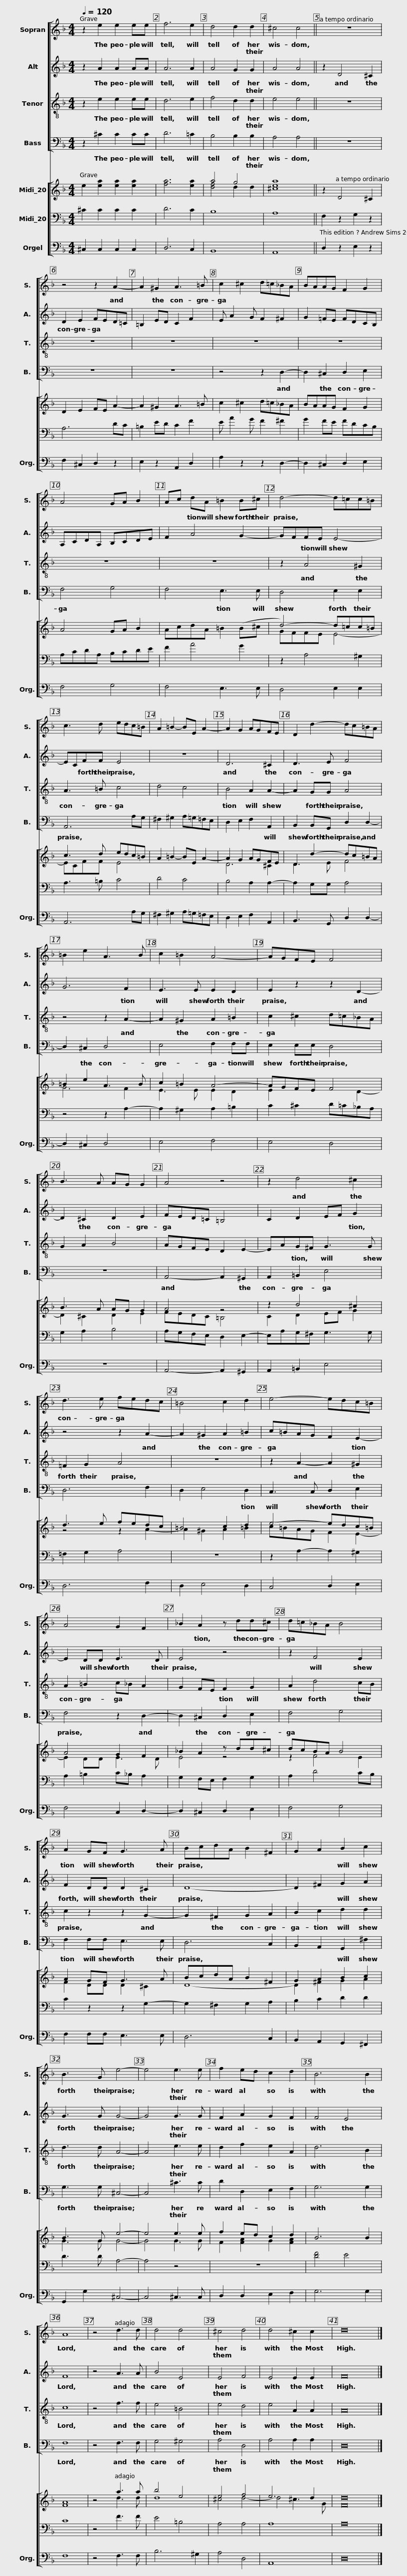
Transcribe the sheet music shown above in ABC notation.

X:1
%%score [ 1 2 3 4 ] [ ( 5 6 ) 7 8 ]
L:1/8
Q:1/4=120
M:4/4
I:linebreak $
K:F
V:1 treble
V:2 treble
V:3 treble-8
V:4 bass
V:5 treble
V:6 treble
V:7 bass
V:8 bass
V:1
 z2 e2 e2 ee | f6 e2 | d4 d2 d2 | ^c4 c4 ||$ z8 | %5
 z4 z2 A2- | A2 ^G2 A3 =B | c2 ^c2 d=c!courtesy!_BA |$ BAAG F2 G2 |$ A4 GA B2 | %10
 Ac dA =B2 B^c | d4- d!courtesy!=cc=B |$ c3 d edc=B | A2 =B2- BE A2- | A2 G2 AGFE |$ %15
 D2 d2- dc=BA | =B2 e2 A3 B | c2 =B2 A4- |$ AGFE F4 | B3 A AG G2 | %20
 A4 z4 |$ z2 d4 ^c2 |$ d3 e fedc | =B4 c2 d2 | e4- edc=B |$ %25
 A4 G2 F2 | !courtesy!_B2 A2 z dd^c | d!courtesy!=c!courtesy!_BA B4 |$ A2 GF G3 A | BcdA B2 ^F2 | %30
 G2 A2 B2 c2 | B3 G e4- |$ e4 e3 e |$ f2 ed c2 d2 | B6 B2 | %35
 A8 | z4 d3 d | d4 d4 | ^c4 d4 | d4 ^c2 c2 |$ %40
 d16 |] %41
V:2
 z2 A2 A2 AA | A6 A2 | A4 G2 G2 | A4 A4 ||$ z2 D4 ^C2 | %5
 D2 E2 FED!courtesy!=C | =B,2 ED C2 F2 | E A2 G F2 ^F2 |$ G2 !courtesy!=FE FDCB, |$ A,CDA, B,CDE | %10
 F2 A4 G2- | GFFE E4- |$ ECFF E4 | z8 | D6 ^C2 |$ %15
 D3 E F4 | G6 F2 | E3 E E2 D2 |$ E2 z2 z2 D2- | D2 ^C2 D2 E2 | %20
 FED!courtesy!=C =B,4 |$ C2 D2 EF G2 |$ z4 z2 A2- | A2 ^G2 A2 =B2 | c=BAG F2 E2- |$ %25
 E2 DD E3 D | E4 z4 | z2 F4 E2 |$ F2 DD D2 ^C2 | D8- | %30
 D2 ^F2 G2 A2 | G3 G G4- |$ G4 G3 G |$ F2 A2 G2 F2 | F4 E4 | %35
 F8 | z4 A3 A | B4 E4 | E4 F4 | E4 E2 E2 |$ %40
 F16 |] %41
V:3
 z2 e2 e2 ee | d6 e2 | f4 d2 d2 | e4 e4 ||$ z8 | %5
 z8 | z8 | z8 |$ z8 |$ z8 | %10
 z8 | z2 A4 ^G2 |$ A3 =B c4 | d4 c4 | B4 A2 A2- |$ %15
 A2 GG A4 | z4 z2 A2- | A2 ^G2 A2 =B2 |$ c2 ^c2 d=c!courtesy!_BA | G2 A2 B4 | %20
 AGFE D2 E2- |$ EAG^F G3 G |$ !courtesy!=F2 G2 A4 | z8 | z2 A2- A2 ^G2 |$ %25
 A2 =B2 c_B A2 | G2 FE F2 G2 | A2 d4 cB |$ c2 z2 z2 G2- | G2 ^F2 G2 A2 | %30
 B2 c2 d2 d2 | d3 d A4- |$ A4 e3 e |$ d2 f2 e2 A2 | d6 B2 | %35
 c8 | z4 f3 f | e4 =B4 | e4 d4 | e4 A2 A2 |$ %40
 A16 |] %41
V:4
 z2 ^C2 C2 CC | D6 !courtesy!=C2 | B,4 B,2 B,2 | A,4 A,4 ||$ z8 | %5
 z8 | z8 | z4 z2 D,2- |$ D,2 ^C,2 D,2 E,2 |$ F,4 G,4 | %10
 F,4 E,3 E, | D,4 E,2 E,2 |$ A,,6 A,G, | ^F,2 ^G,2 A,=G,=F,E, | D,2 E,2 F,2 A,,2 |$ %15
 B,,2 B,,G,, D,2 D,2- | D,2 ^C,2 D,4 | E,4 F,2 F,F, |$ E,2 E,E, D,4 | z8 | %20
 A,,4- A,,2 ^G,,2 |$ A,,2 =B,,2 E,4 |$ D,6 F,2 | D,2 E,4 D,2 | C,3 C, D,2 E,2 |$ %25
 F,4 z2 D,2- | D,2 ^C,2 D,2 E,2 | F,4 G,4 |$ F,2 F,F, E,3 E, | D,6 C,2 | %30
 B,,2 A,,2 G,,2 ^F,2 | G,3 G, ^C,4- |$ C,4 ^C3 C |$ D2 D,2 E,2 F,2 | G,6 G,2 | %35
 F,8 | z4 F,3 F, | G,4 ^G,4 | A,4 D,4 | A,4 A,2 A,2 |$ %40
 D,16 |] %41
V:5
 x8 | x8 | a4 g4 | x8 ||$ z2 D4 ^C2 | %5
 D2 E2 FE A2- | A2 ^G2 A3 =B | c2 ^c2 d=c!courtesy!_BA |$ BAAG F2 G2 |$ A4 GA B2 | %10
 AcdA =B2 (B^c | d4-) d!courtesy!=cc=B |$ c3 d edc=B | A2 =B2- BE A2- | A2 G2 AGFE |$ %15
 D2 d2- dc=BA | =B2 e2 A3 B | c2 =B2 A4- |$ AGFE F4 | B3 A AG G2 | %20
 A4 z4 |$ z2 d4 ^c2 |$ d3 e fedc | =B4 c2 d2 | e4- edc=B |$ %25
 A4 G2 F2 | !courtesy!_B2 A2 z dd^c | dcBA B4 |$ A2 GF G3 A | BcdA B2 ^F2 | %30
 G2 A2 B2 c2 | B3 G e4- |$ e4 e3 e |$ f2 ed c2 d2 | B6 B2 | %35
 A8 | z4 a3 a | b4 e4 | e4 f4 | e6 d2 |$ %40
 d16 |] %41
V:6
 e2 [ea]2 [ea]2 [ea]2 | [fa]6 [ea]2 | [df]4 d2 d2 | [^cea]8 ||$ x8 | %5
 x8 | x8 | x8 |$ x8 |$ x8 | %10
 x8 | GFFE E4- |$ ECFF E4 | x8 | D6 ^C2 |$ %15
 D3 E F4 | G6 F2 | E3 E E2 D2 |$ E2 x4 D2- | D2 ^C2 D2 E2 | %20
 FEDC =B,4 |$ C2 D2 EF G2 |$ z4 z2 A2- | A2 ^G2 A2 =B2 | c=BAG F2 E2- |$ %25
 E2 DD E3 D | E4 z4 | z2 F4 E2 |$ F2 DD D2 ^C2 | D8- | %30
 D2 ^F2 G2 A2 | G3 G G4- |$ G4 G3 G |$ F2 [FA]2 G2 [FA]2 | x8 | %35
 F8 | z4 d3 d | d8 | ^c4 d4- | d4 ^c3 G |$ %40
 F16 |] %41
V:7
 ^C2 C2 C2 C2 | D6 C2 | B,8 | A,8 ||$ F,2 z2 G,2 z2 | %5
 A,6 DC | =B,2 ED C2 F2 | E A2 G F2 ^F2 |$ G2 FE FDCB, |$ A,CDA, B,CDE | %10
 F2 A4 G2 | z2 A,4 ^G,2 |$ A,3 =B, C4 | D4 C4 | B,4 A,2 A,2- |$ %15
 A,2 G,G, A,4 | z4 z2 A,2- | A,2 ^G,2 A,2 =B,2 |$ C2 ^C2 D=C!courtesy!_B,A, | G,2 A,2 B,4 | %20
 A,G,F,E, D,2 E,2- |$ E,A,G,^F, G,3 G, |$ !courtesy!=F,2 G,2 A,4 | z8 | z2 A,2- A,2 ^G,2 |$ %25
 A,2 =B,2 C_B, A,2 | G,2 F,E, F,2 G,2 | A,2 D4 CB, |$ C2 z2 z2 G,2- | G,2 ^F,2 G,2 A,2 | %30
 B,2 C2 D2 D2 | D3 D A,4- |$ A,4 z4 |$ z8 | [DF]4 E4 | %35
 C8 | z4 F3 F | E4 =B,4 | A,4 A,4 | A,8 |$ %40
 A,16 |] %41
V:8
 ^C,2 C,2 C,2 C,2 | D,6 C,2 | B,,8 | A,,8 ||$ D,2 z2 E,2 z2 | %5
 F,2 ^C,2 D,2 z2 | E,2 z2 A,,2 D,2 | A,2 z2 z2 D,2- |$ D,2 ^C,2 D,2 E,2 |$ F,4 G,4 | %10
 F,4 E,3 E, | D,4 E,2 E,2 |$ A,,6 A,G, | ^F,2 ^G,2 A,=G,=F,E, | D,2 E,2 F,2 A,,2 |$ %15
 B,,3 G,, D,2 D,2- | D,2 ^C,2 D,4 | E,4 F,4 |$ E,4 D,4 | z8 | %20
 A,,4- A,,2 ^G,,2 |$ A,,2 =B,,2 E,4 |$ D,6 F,2 | D,2 E,4 D,2 | C,4 D,2 E,2 |$ %25
 F,4 C,2 D,2- | D,2 ^C,2 D,2 E,2 | F,4 G,4 |$ F,2 F,F, E,3 E, | D,6 C,2 | %30
 B,,2 A,,2 G,,2 ^F,,2 | G,,2 G,2 ^C,4- |$ C,4 ^C,3 C, |$ D,2 D,2 E,2 F,2 | G,6 G,2 | %35
 F,8 | z4 F,3 F, | B,6 ^G,2 | A,4 D,4 | A,,8 |$ %40
 D,16 |] %41
